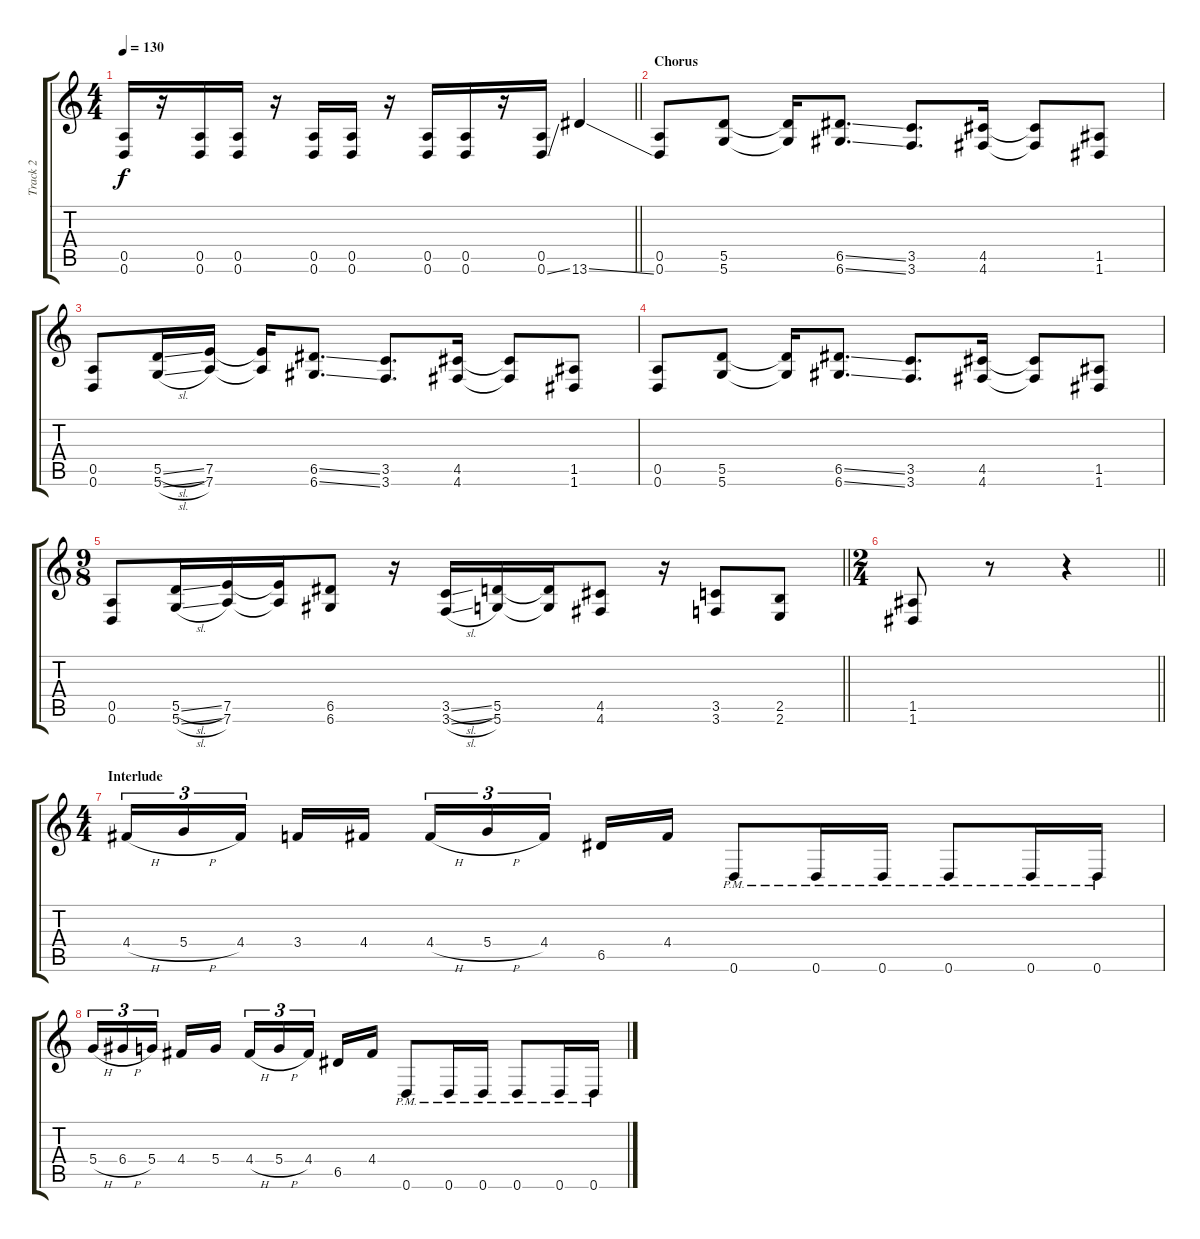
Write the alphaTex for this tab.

\track ("Track 2" "Track 2") {instrument distortionguitar}
\staff {score tabs}
\tuning (E4 B3 G3 D3 A2 D2) {hide}
\ts (4 4)
\tempo 130
\clef g2
\barLineRight lightlight
\ks c
(0.5 0.6).16{dy f} r.16 (0.5 0.6).16 (0.5 0.6).16 r.16 (0.5 0.6).16 (0.5 0.6).16 r.16 (0.5 0.6).16 (0.5 0.6).16 r.16 (0.5 0.6{ss}).16{beam merge} 13.6{ss}.4 |
\section ("" "Chorus")
(0.5 0.6).8 (5.5 5.6).8 (5.5{t} 5.6{t}).16 (6.5{ss} 6.6{ss}).8{d} (3.5 3.6).8{d} (4.5 4.6).16 (4.5{t} 4.6{t}).8 (1.5 1.6).8 |
(0.5 0.6).8 (5.5{sl} 5.6{sl}).16 (7.5 7.6).16 (7.5{t} 7.6{t}).16 (6.5{ss} 6.6{ss}).8{d} (3.5 3.6).8{d} (4.5 4.6).16 (4.5{t} 4.6{t}).8 (1.5 1.6).8 |
(0.5 0.6).8 (5.5 5.6).8 (5.5{t} 5.6{t}).16 (6.5{ss} 6.6{ss}).8{d} (3.5 3.6).8{d} (4.5 4.6).16 (4.5{t} 4.6{t}).8 (1.5 1.6).8 |
\ts (9 8)
\barLineRight lightlight
(0.5 0.6).8 (5.5{sl} 5.6{sl}).16 (7.5 7.6).16 (7.5{t} 7.6{t}).16 (6.5 6.6).8 r.16 (3.5{sl} 3.6{sl}).16 (5.5 5.6).16 (5.5{t} 5.6{t}).16 (4.5 4.6).8 r.16 (3.5 3.6).8 (2.5 2.6).8 |
\ts (2 4)
\barLineRight lightlight
(1.5 1.6).8 r.8 r.4 |
\ts (4 4)
\section ("" "Interlude")
4.4{h}.16{tu (3 2)} 5.4{h}.16{tu (3 2)} 4.4.16{tu (3 2) beam splitsecondary} 3.4.16 4.4.16 4.4{h}.16{tu (3 2)} 5.4{h}.16{tu (3 2)} 4.4.16{tu (3 2) beam splitsecondary} 6.5.16 4.4.16 0.6{pm}.8 0.6{pm}.16 0.6{pm}.16 0.6{pm}.8 0.6{pm}.16 0.6{pm}.16 |
5.4{h}.16{tu (3 2)} 6.4{h}.16{tu (3 2)} 5.4.16{tu (3 2) beam splitsecondary} 4.4.16 5.4.16 4.4{h}.16{tu (3 2)} 5.4{h}.16{tu (3 2)} 4.4.16{tu (3 2) beam splitsecondary} 6.5.16 4.4.16 0.6{pm}.8 0.6{pm}.16 0.6{pm}.16 0.6{pm}.8 0.6{pm}.16 0.6{pm}.16
